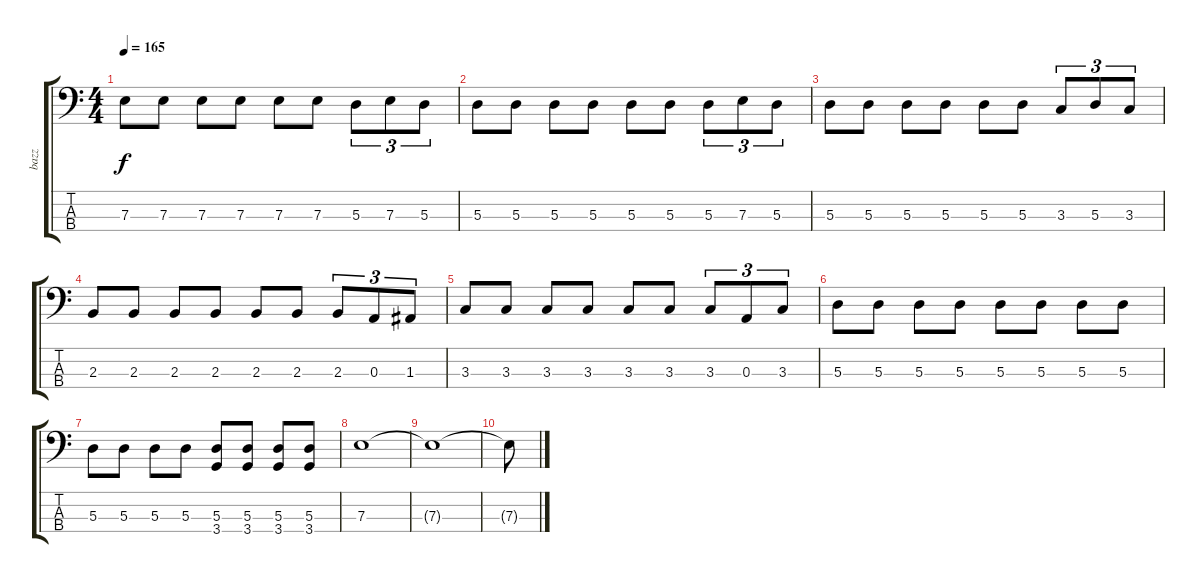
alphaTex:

\track ("bazz" "bazz") {instrument electricbassfinger}
\staff {score tabs}
\tuning (G2 D2 A1 E1) {hide}
\ts (4 4)
\tempo 165
\clef f4
\ks c
7.3.8{dy f} 7.3.8 7.3.8 7.3.8 7.3.8 7.3.8 5.3.8{tu (3 2)} 7.3.8{tu (3 2)} 5.3.8{tu (3 2)} |
5.3.8 5.3.8 5.3.8 5.3.8 5.3.8 5.3.8 5.3.8{tu (3 2)} 7.3.8{tu (3 2)} 5.3.8{tu (3 2)} |
5.3.8 5.3.8 5.3.8 5.3.8 5.3.8 5.3.8 3.3.8{tu (3 2)} 5.3.8{tu (3 2)} 3.3.8{tu (3 2)} |
2.3.8 2.3.8 2.3.8 2.3.8 2.3.8 2.3.8 2.3.8{tu (3 2)} 0.3.8{tu (3 2)} 1.3.8{tu (3 2)} |
3.3.8 3.3.8 3.3.8 3.3.8 3.3.8 3.3.8 3.3.8{tu (3 2)} 0.3.8{tu (3 2)} 3.3.8{tu (3 2)} |
5.3.8 5.3.8 5.3.8 5.3.8 5.3.8 5.3.8 5.3.8 5.3.8 |
5.3.8 5.3.8 5.3.8 5.3.8 (5.3 3.4).8 (5.3 3.4).8 (5.3 3.4).8 (5.3 3.4).8 |
7.3.1 |
7.3{t}.1 |
7.3{t}.8
